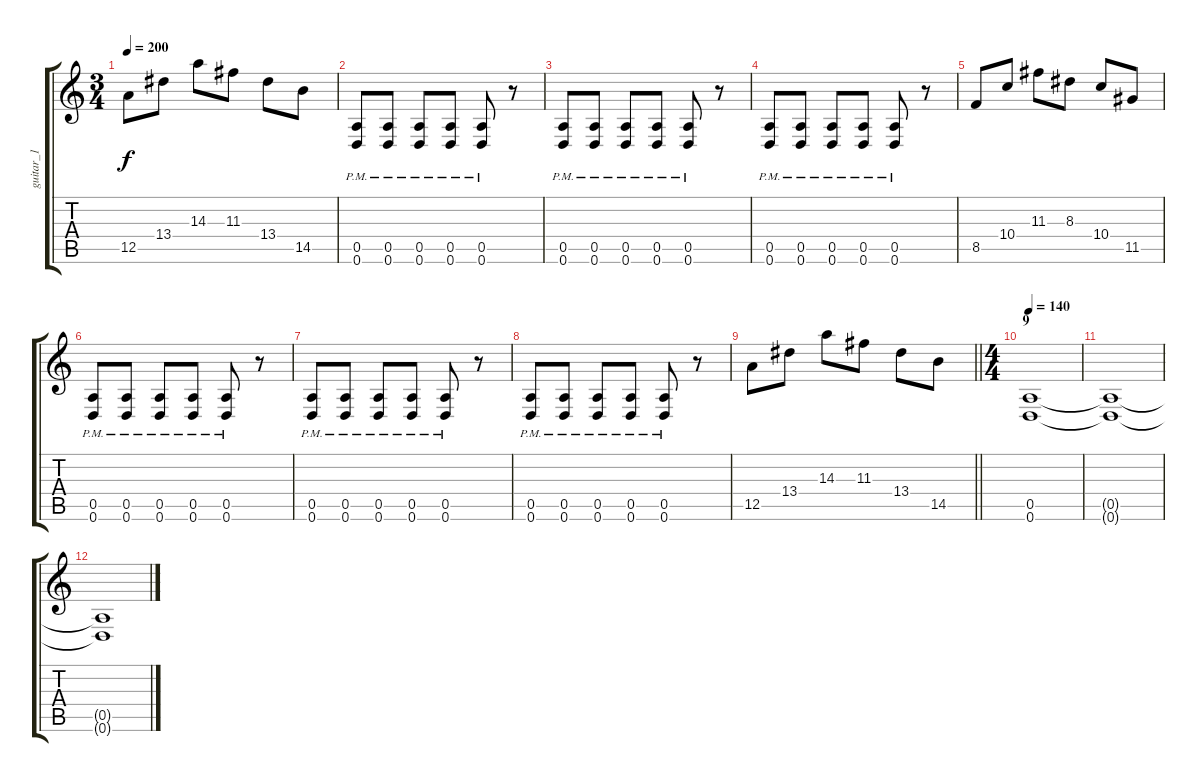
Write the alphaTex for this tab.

\track ("guitar_1" "guitar_1") {instrument overdrivenguitar}
\staff {score tabs}
\tuning (E4 B3 G3 D3 A2 D2) {hide}
\ts (3 4)
\tempo 200
\clef g2
\ks c
12.5.8{dy f} 13.4.8 14.3.8 11.3.8 13.4.8 14.5.8 |
(0.5{pm} 0.6{pm}).8 (0.5{pm} 0.6{pm}).8 (0.5{pm} 0.6{pm}).8 (0.5{pm} 0.6{pm}).8 (0.5{pm} 0.6{pm}).8 r.8 |
(0.5{pm} 0.6{pm}).8 (0.5{pm} 0.6{pm}).8 (0.5{pm} 0.6{pm}).8 (0.5{pm} 0.6{pm}).8 (0.5{pm} 0.6{pm}).8 r.8 |
(0.5{pm} 0.6{pm}).8 (0.5{pm} 0.6{pm}).8 (0.5{pm} 0.6{pm}).8 (0.5{pm} 0.6{pm}).8 (0.5{pm} 0.6{pm}).8 r.8 |
8.5.8 10.4.8 11.3.8 8.3.8 10.4.8 11.5.8 |
(0.5{pm} 0.6{pm}).8 (0.5{pm} 0.6{pm}).8 (0.5{pm} 0.6{pm}).8 (0.5{pm} 0.6{pm}).8 (0.5{pm} 0.6{pm}).8 r.8 |
(0.5{pm} 0.6{pm}).8 (0.5{pm} 0.6{pm}).8 (0.5{pm} 0.6{pm}).8 (0.5{pm} 0.6{pm}).8 (0.5{pm} 0.6{pm}).8 r.8 |
(0.5{pm} 0.6{pm}).8 (0.5{pm} 0.6{pm}).8 (0.5{pm} 0.6{pm}).8 (0.5{pm} 0.6{pm}).8 (0.5{pm} 0.6{pm}).8 r.8 |
\barLineRight lightlight
12.5.8 13.4.8 14.3.8 11.3.8 13.4.8 14.5.8 |
\ts (4 4)
\section ("" "9")
\tempo 140
(0.5 0.6).1{volume 0} |
(0.5{t} 0.6{t}).1 |
(0.5{t} 0.6{t}).1
